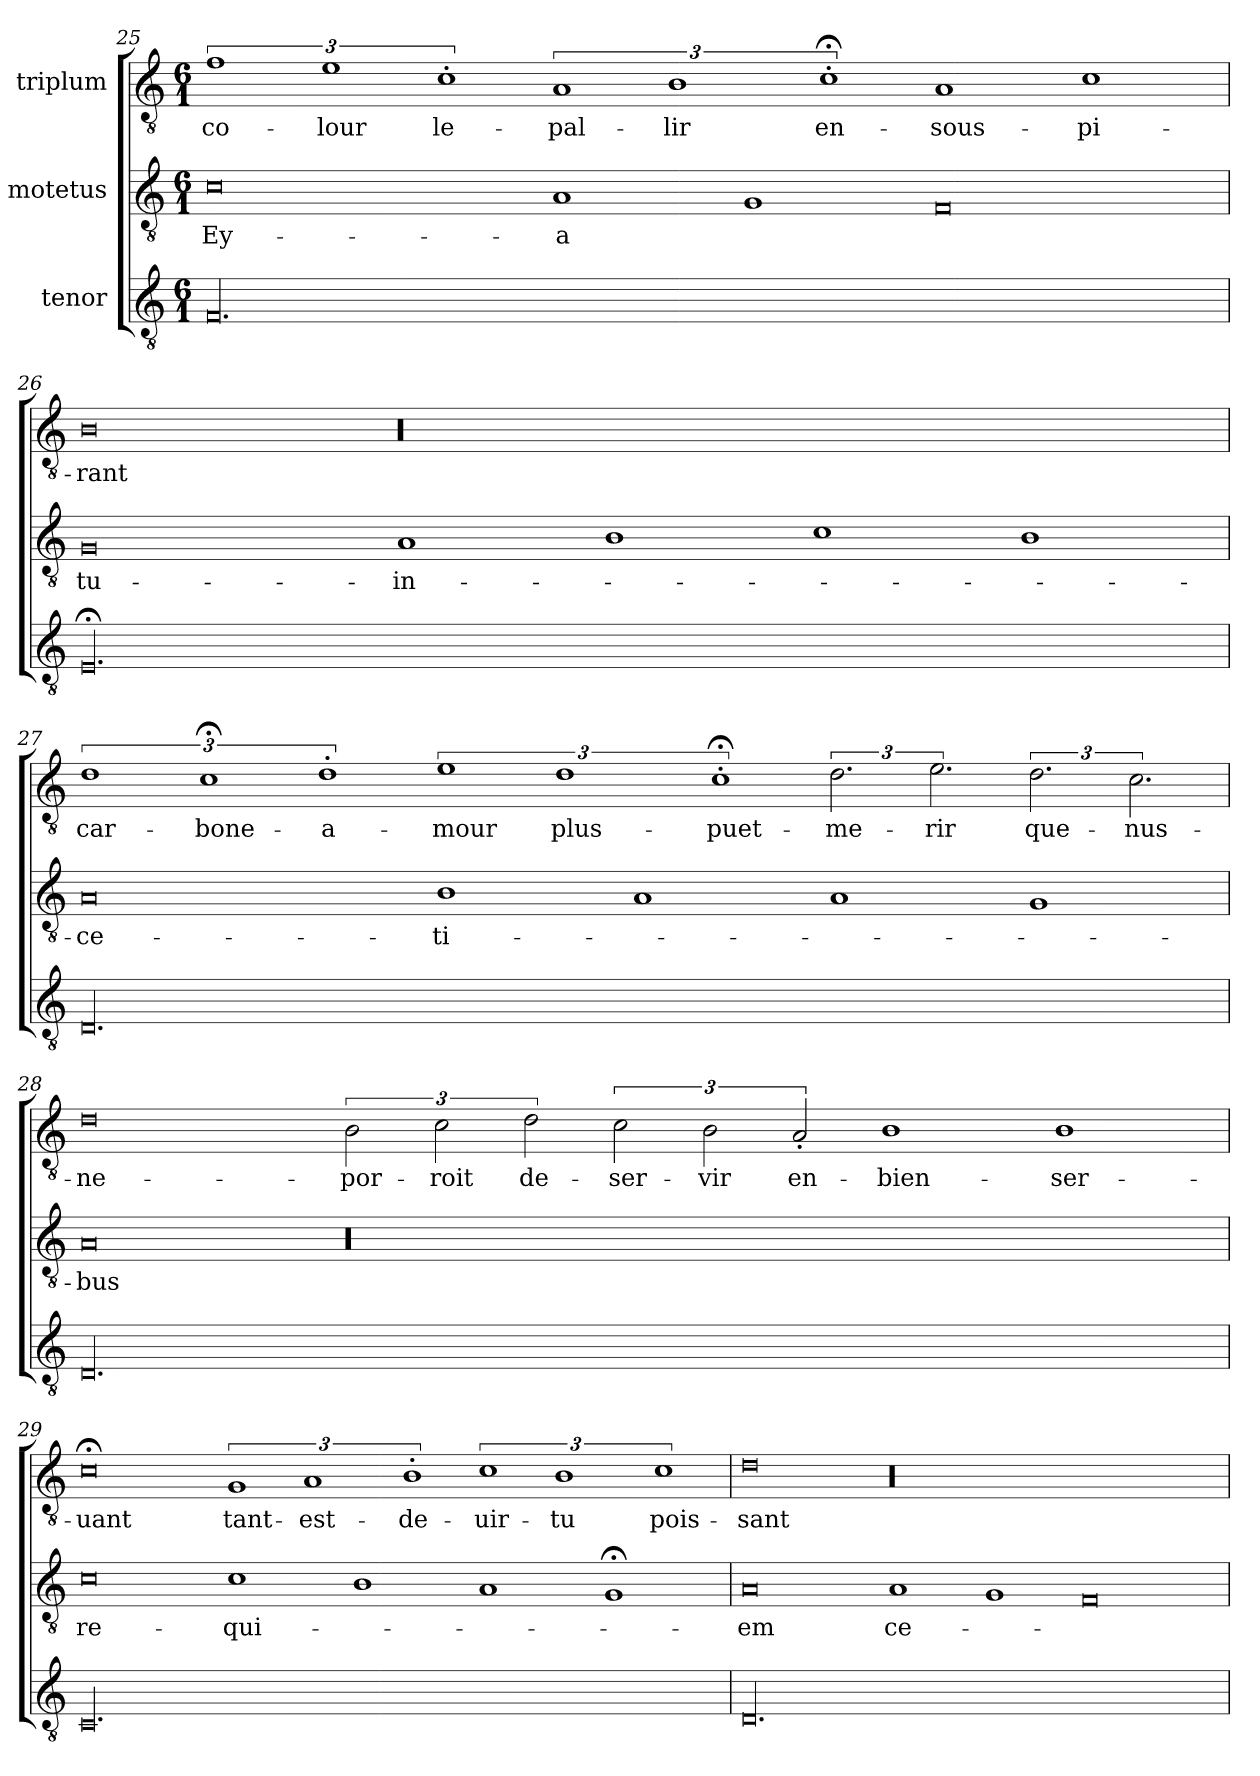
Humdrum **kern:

**kern	**kern	**text	**kern	**text
*part3	*part2	*part2	*part1	*part1
*staff3	*staff2	*staff2	*staff1	*staff1
*I"tenor	*I"motetus	*	*I"triplum	*
*clefGv2	*clefGv2	*	*clefGv2	*
*k[]	*k[]	*	*k[]	*
*C:	*C:	*	*C:	*
*M6/1	*M6/1	*	*M6/1	*
=25	=25	=25	=25	=25
00.F/	0c\	Ey-	3%2f\	co-
.	.	.	3%2e\	-lour
.	.	.	3%2c'\	le-
.	1A/	-a	3%2A/	pal-
.	.	.	3%2B\	-lir
.	1G/	.	.	.
.	.	.	3%2c;<'\	en-
.	0F/	.	1A/	sous-
.	.	.	1c\	-pi-
=26	=26	=26	=26	=26
00.E;</	0G/	tu-	0B\	-rant
.	1A/	in-	00r	.
.	1B\	.	.	.
.	1c\	.	.	.
.	1B\	.	.	.
=27	=27	=27	=27	=27
00.D/	0A/	ce-	3%2d\	car-
.	.	.	3%2c;<\	bone-
.	.	.	3%2d'\	a-
.	1B\	-ti-	3%2e\	-mour
.	.	.	3%2d\	plus-
.	1A/	.	.	.
.	.	.	3%2c;<'\	puet-
.	1A/	.	3.d\	me-
.	.	.	3.e\	-rir
.	1G/	.	3.d\	que-
.	.	.	3.c\	nus-
=28	=28	=28	=28	=28
00.D/	0A/	-bus	0d\	ne-
.	00r	.	3B\	por-
.	.	.	3c\	-roit
.	.	.	3d\	de-
.	.	.	3c\	ser-
.	.	.	3B\	-vir
.	.	.	3A'/	en-
.	.	.	1B\	bien-
.	.	.	1B\	ser-
!!LO:PB:g=z
=29	=29	=29	=29	=29
00.C/	0c\	re-	0c;<\	-uant
.	1c\	-qui-	3%2G/	tant-
.	.	.	3%2A/	est-
.	1B\	.	.	.
.	.	.	3%2B'\	de-
.	1A/	.	3%2c\	uir-
.	.	.	3%2B\	-tu
.	1G;</	.	.	.
.	.	.	3%2c\	pois-
=30	=30	=30	=30	=30
00.D/	0A/	-em	0d\	-sant
.	1A/	ce-	00r	.
.	1G/	.	.	.
.	0F/	.	.	.
=	=	=	=	=
*-	*-	*-	*-	*-
